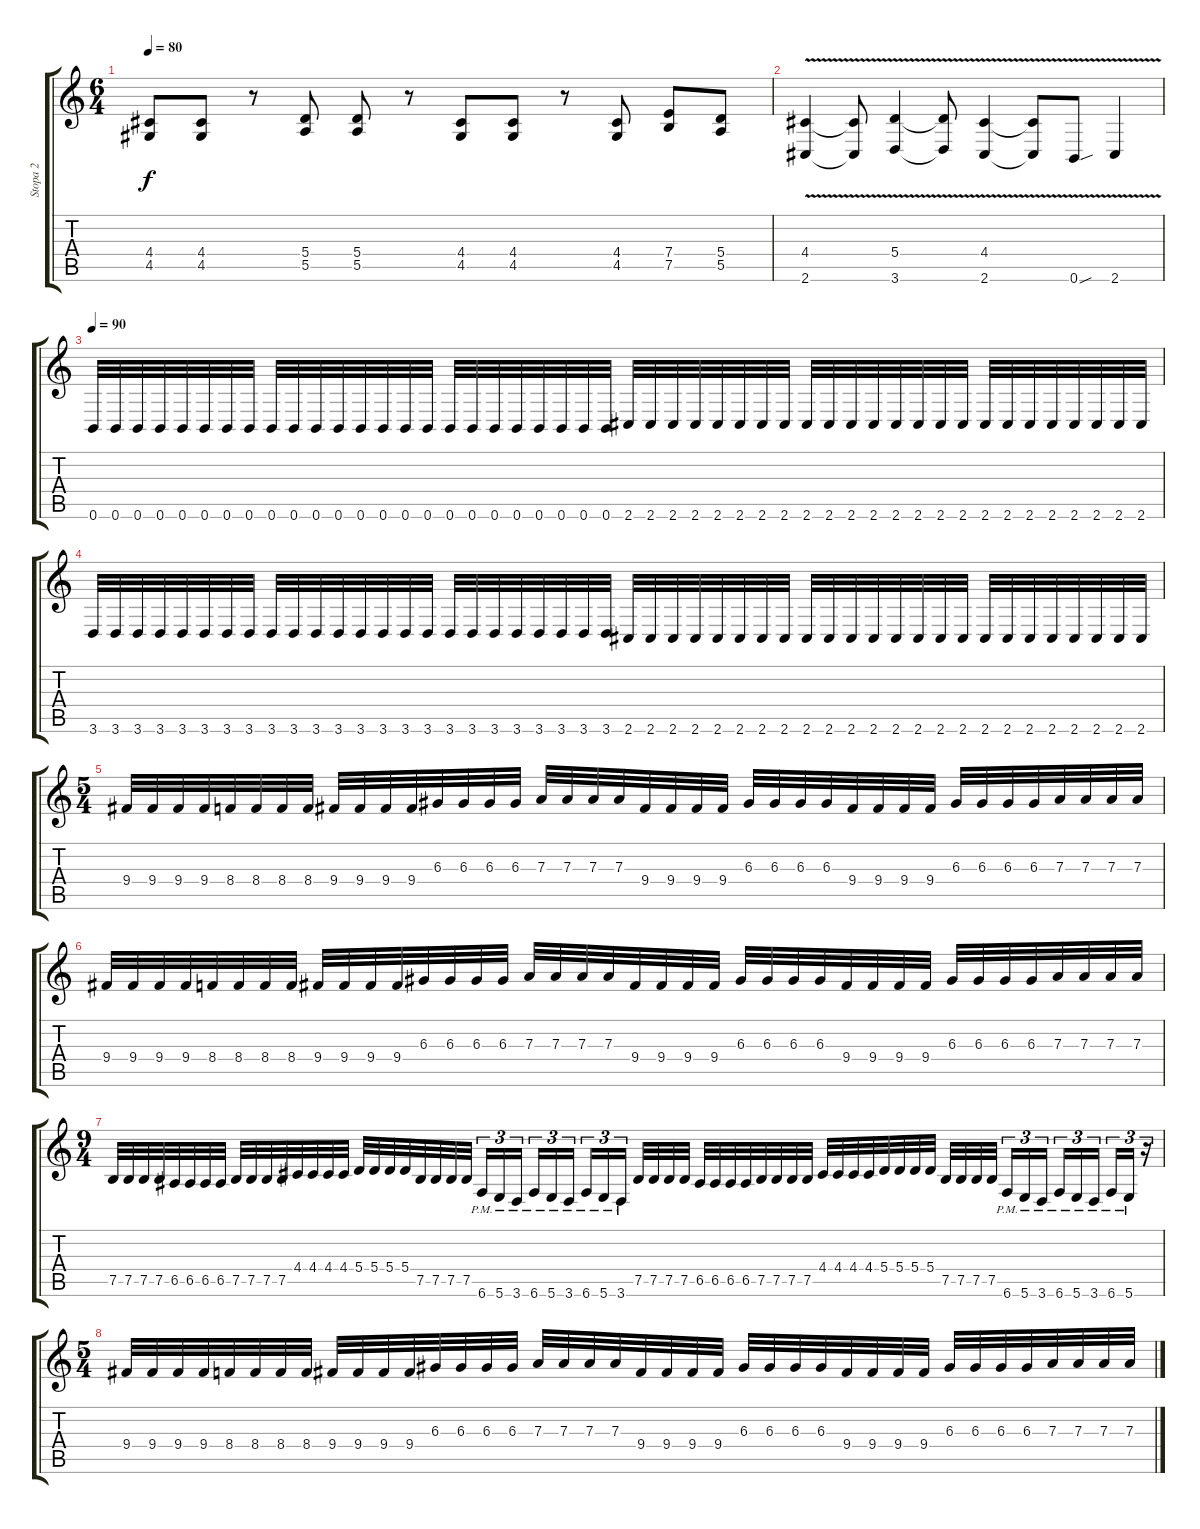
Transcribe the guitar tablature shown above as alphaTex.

\track ("Stopa 2" "Stopa 2") {instrument distortionguitar}
\staff {score tabs}
\tuning (B3 Gb3 D3 A2 E2 B1) {hide}
\ts (6 4)
\tempo 80
\clef g2
\ks c
(4.4 4.5).8{dy f} (4.4 4.5).8 r.8 (5.4 5.5).8 (5.4 5.5).8 r.8 (4.4 4.5).8 (4.4 4.5).8 r.8 (4.4 4.5).8 (7.4 7.5).8 (5.4 5.5).8 |
(4.4{v} 2.6{v}).4 (4.4{t} 2.6{t}).8 (5.4{v} 3.6{v}).4 (5.4{t} 3.6{t}).8 (4.4{v} 2.6{v}).4 (4.4{t} 2.6{t}).8 0.6{v sou}.8 2.6{v}.4 |
\tempo 90
0.6.32 0.6.32 0.6.32 0.6.32 0.6.32 0.6.32 0.6.32 0.6.32 0.6.32 0.6.32 0.6.32 0.6.32 0.6.32 0.6.32 0.6.32 0.6.32 0.6.32 0.6.32 0.6.32 0.6.32 0.6.32 0.6.32 0.6.32 0.6.32 2.6.32 2.6.32 2.6.32 2.6.32 2.6.32 2.6.32 2.6.32 2.6.32 2.6.32 2.6.32 2.6.32 2.6.32 2.6.32 2.6.32 2.6.32 2.6.32 2.6.32 2.6.32 2.6.32 2.6.32 2.6.32 2.6.32 2.6.32 2.6.32 |
3.6.32 3.6.32 3.6.32 3.6.32 3.6.32 3.6.32 3.6.32 3.6.32 3.6.32 3.6.32 3.6.32 3.6.32 3.6.32 3.6.32 3.6.32 3.6.32 3.6.32 3.6.32 3.6.32 3.6.32 3.6.32 3.6.32 3.6.32 3.6.32 2.6.32 2.6.32 2.6.32 2.6.32 2.6.32 2.6.32 2.6.32 2.6.32 2.6.32 2.6.32 2.6.32 2.6.32 2.6.32 2.6.32 2.6.32 2.6.32 2.6.32 2.6.32 2.6.32 2.6.32 2.6.32 2.6.32 2.6.32 2.6.32 |
\ts (5 4)
9.4.32 9.4.32 9.4.32 9.4.32 8.4.32 8.4.32 8.4.32 8.4.32 9.4.32 9.4.32 9.4.32 9.4.32 6.3.32 6.3.32 6.3.32 6.3.32 7.3.32 7.3.32 7.3.32 7.3.32 9.4.32 9.4.32 9.4.32 9.4.32 6.3.32 6.3.32 6.3.32 6.3.32 9.4.32 9.4.32 9.4.32 9.4.32 6.3.32 6.3.32 6.3.32 6.3.32 7.3.32 7.3.32 7.3.32 7.3.32 |
9.4.32 9.4.32 9.4.32 9.4.32 8.4.32 8.4.32 8.4.32 8.4.32 9.4.32 9.4.32 9.4.32 9.4.32 6.3.32 6.3.32 6.3.32 6.3.32 7.3.32 7.3.32 7.3.32 7.3.32 9.4.32 9.4.32 9.4.32 9.4.32 6.3.32 6.3.32 6.3.32 6.3.32 9.4.32 9.4.32 9.4.32 9.4.32 6.3.32 6.3.32 6.3.32 6.3.32 7.3.32 7.3.32 7.3.32 7.3.32 |
\ts (9 4)
7.5.32 7.5.32 7.5.32 7.5.32 6.5.32 6.5.32 6.5.32 6.5.32 7.5.32 7.5.32 7.5.32 7.5.32 4.4.32 4.4.32 4.4.32 4.4.32 5.4.32 5.4.32 5.4.32 5.4.32 7.5.32 7.5.32 7.5.32 7.5.32 6.6{pm}.16{tu (3 2)} 5.6{pm}.16{tu (3 2)} 3.6{pm}.16{tu (3 2) beam splitsecondary} 6.6{pm}.16{tu (3 2)} 5.6{pm}.16{tu (3 2)} 3.6{pm}.16{tu (3 2) beam splitsecondary} 6.6{pm}.16{tu (3 2)} 5.6{pm}.16{tu (3 2)} 3.6{pm}.16{tu (3 2) beam splitsecondary} 7.5.32 7.5.32 7.5.32 7.5.32 6.5.32 6.5.32 6.5.32 6.5.32 7.5.32 7.5.32 7.5.32 7.5.32 4.4.32 4.4.32 4.4.32 4.4.32 5.4.32 5.4.32 5.4.32 5.4.32 7.5.32 7.5.32 7.5.32 7.5.32{beam splitsecondary} 6.6{pm}.16{tu (3 2)} 5.6{pm}.16{tu (3 2)} 3.6{pm}.16{tu (3 2) beam splitsecondary} 6.6{pm}.16{tu (3 2)} 5.6{pm}.16{tu (3 2)} 3.6{pm}.16{tu (3 2) beam splitsecondary} 6.6{pm}.16{tu (3 2)} 5.6{pm}.16{tu (3 2)} r.16{tu (3 2)} |
\ts (5 4)
9.4.32 9.4.32 9.4.32 9.4.32 8.4.32 8.4.32 8.4.32 8.4.32 9.4.32 9.4.32 9.4.32 9.4.32 6.3.32 6.3.32 6.3.32 6.3.32 7.3.32 7.3.32 7.3.32 7.3.32 9.4.32 9.4.32 9.4.32 9.4.32 6.3.32 6.3.32 6.3.32 6.3.32 9.4.32 9.4.32 9.4.32 9.4.32 6.3.32 6.3.32 6.3.32 6.3.32 7.3.32 7.3.32 7.3.32 7.3.32
